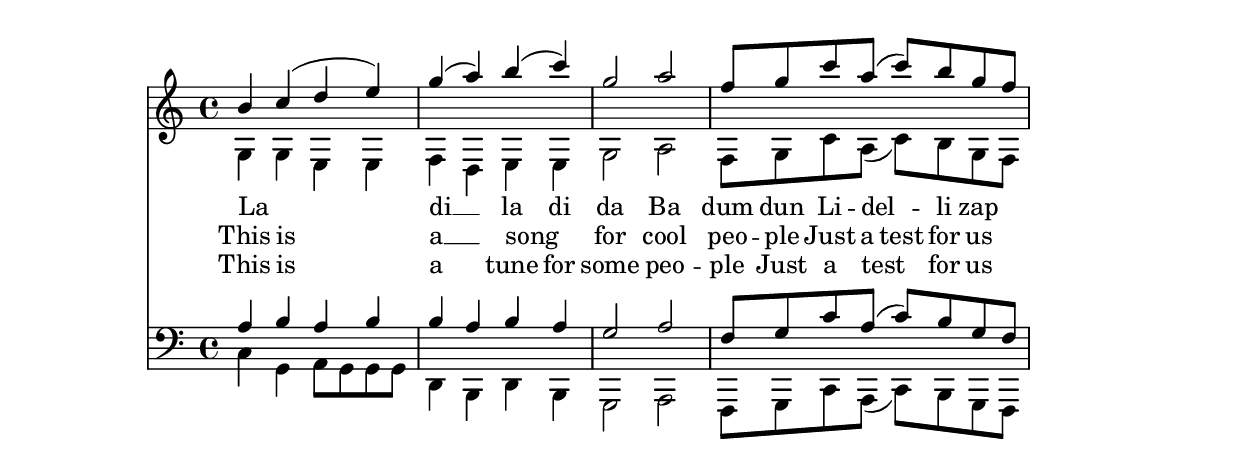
\version "2.18.2"

slurOff = { \set ignoreMelismata = ##t }
slurOn = { \unset ignoreMelismata }

StanzaOne = \lyricmode {
  La _ di __ \slurOff la di \slurOn da
  Ba dum dun
  Li -- del -- li zap
}

StanzaTwo = \lyricmode {
  \slurOn This is a __ song for 
  cool peo -- ple
  \slurOff Just a test for us \slurOn
}

StanzaThree = \lyricmode {
  \slurOn This is a \slurOff tune for \slurOn
  some peo -- ple
  Just a test for us
}

\language "english"

keyTime = {
    \time 4/4
    \key c \major
}

Soprano = \relative c'' {
  \voiceOne
  \keyTime
    b4 c( d e)
  | g( a) b( c) 
  | g2 a
  | f8 g c a( c) b g f
}

Alto = \relative c' {
  \voiceTwo
  \keyTime
    g4 g e e
  | f d e e 
  | g2 a
  | f8 g c a( c) b g f
}

Tenor = \relative c' {
  \voiceOne
  \keyTime
    a4 b a b
  | b a b a 
  | g2 a
  | f8 g c a( c) b g f
}

Bass = \relative c {
  \voiceTwo
  \keyTime
    c4 g a8 g g g
  | d4 b d b
  | g2 a
  | f8 g c a( c) b g f
}

\score
{
  <<
		\new Staff = "treble" \with {
	}
    <<
		\clef "treble"
		\new Voice = "SopranoVoice" \Soprano
		\new Voice = "AltoVoice" \Alto
		\lyricsto SopranoVoice \new Lyrics \StanzaOne
		\lyricsto SopranoVoice \new Lyrics \StanzaTwo
		\lyricsto SopranoVoice \new Lyrics \StanzaThree
	>>

		\new Staff = "bass" \with {
	}
    <<
		\clef "bass"
		\new Voice = "TenorVoice" \Tenor
		\new Voice = "BassVoice" \Bass
	>>

  >>
  
}